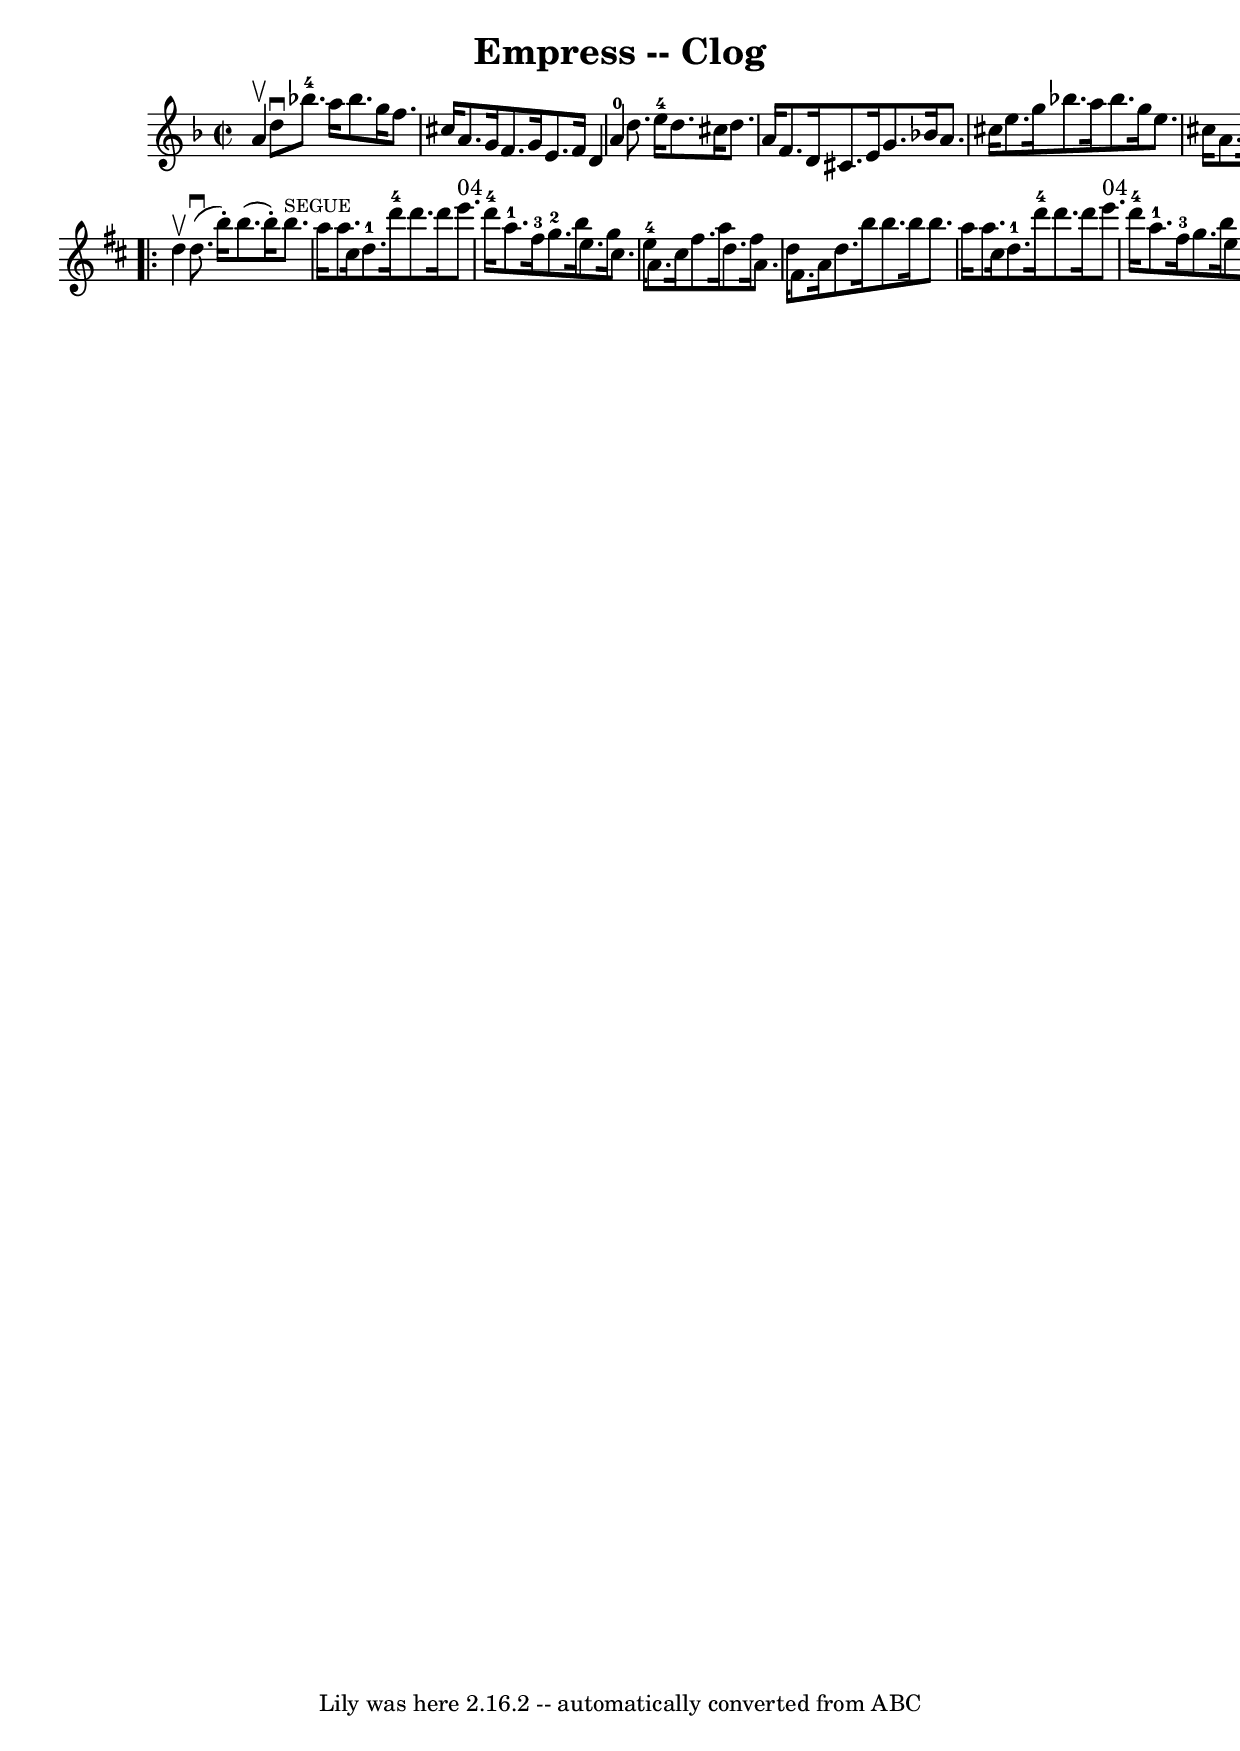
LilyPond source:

\version "2.16.2"
\include "Mammoth.ily"
\header {
  %% book = "Ryan's Mammoth Collection"
  crossRefNumber = "1"
  footnotes = ""
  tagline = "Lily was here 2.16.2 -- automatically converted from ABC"
  title = "Empress -- Clog"

}
voicedefault =  {



  \repeat volta 2 {

    \override Staff.TimeSignature #'style = #'C
    \time 2/2 
    \key d \minor
 a'4^\upbow |
    d''8^\downbow bes''!8. 
    -4 a''16 bes''8. g''16 f''8. cis''16 a'8. g'16  |
    
    f'8. g'16 e'8. f'16 d'4 a'4-0 |
    d''8. e''16 
    -4 d''8. cis''16 d''8. a'16 f'8. d'16  |
    cis'8.    
    e'16 g'8. bes'!16 a'8. cis''16 e''8. g''16  |
    
    bes''!8. a''16 bes''8. g''16 e''8. cis''16 a'8. cis''16  
    |
    d''4 f''4 d''4  
  } 
  \repeat volta 2 {
    
    \key d \major
 d''4 
    ^\upbow |
    d''8.^\downbow(b''16 -.) b''8. (b''16 -.)     
    b''8.^\segue a''16 a''8. cis''16  |
    d''8.-1 d'''16 
    -4 d'''8. d'''16 e'''8.^"04" d'''16-4 a''8.-1 fis''16 
    -3 |
    g''8.-2 b''16 e''8. g''16 cis''8. e''16 
    -4 a'8. cis''16  |
    fis''8. a''16 d''8. fis''16 a'8. 
    d''16 fis'8. a'16  |
    d''8. b''16 b''8. b''16    
    b''8. a''16 a''8. cis''16  |
    d''8.-1 d'''16-4   
    d'''8. d'''16 e'''8.^"04" d'''16-4 a''8.-1 fis''16-3 
    |
    g''8. b''16 e''8. g''16 cis''8. e''16-4 a'8.   
    cis''16  |
    d''4 fis''4 d''4  
  }   

}

\score{
  <<

    \context Staff="default"
    {
      \voicedefault 
      
    }

  >>
  \layout {
    
  }
  \midi {
  }

}
